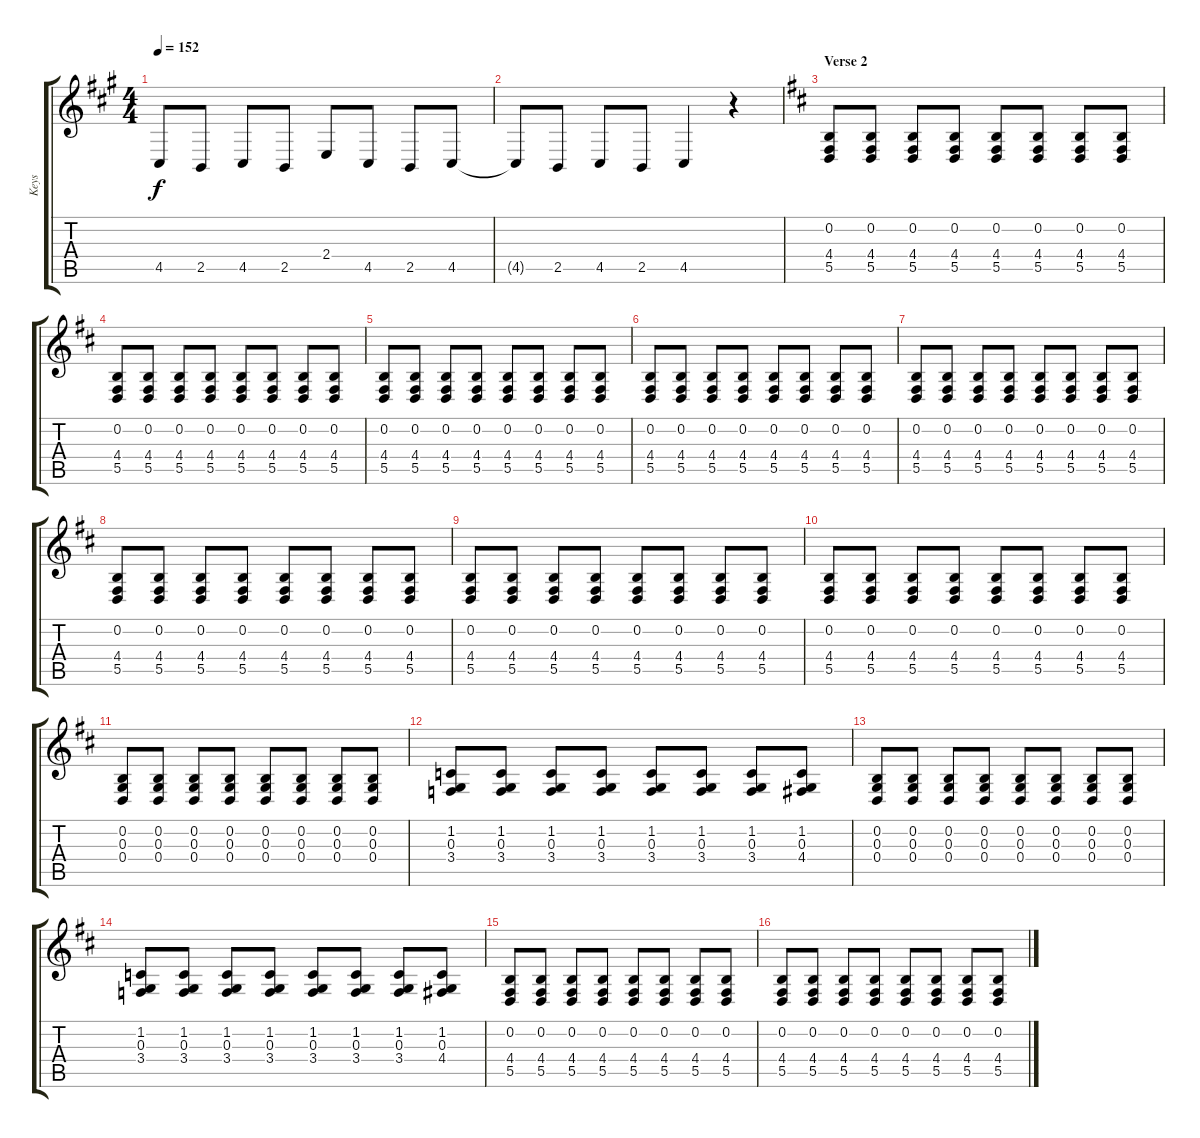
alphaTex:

\track ("Keys" "Keys") {instrument churchorgan}
\staff {score tabs}
\tuning (E4 B3 G3 D3 A2 E2) {hide}
\ts (4 4)
\tempo 152
\clef g2
\ks f#minor
4.5{t}.8{dy f} 2.5.8 4.5.8 2.5.8 2.4.8 4.5.8 2.5.8 4.5.8 |
4.5{t}.8 2.5.8 4.5.8 2.5.8 4.5.4 r.4 |
\section ("" "Verse 2")
\ks bminor
(0.2 4.4 5.5).8 (0.2 4.4 5.5).8 (0.2 4.4 5.5).8 (0.2 4.4 5.5).8 (0.2 4.4 5.5).8 (0.2 4.4 5.5).8 (0.2 4.4 5.5).8 (0.2 4.4 5.5).8 |
(0.2 4.4 5.5).8 (0.2 4.4 5.5).8 (0.2 4.4 5.5).8 (0.2 4.4 5.5).8 (0.2 4.4 5.5).8 (0.2 4.4 5.5).8 (0.2 4.4 5.5).8 (0.2 4.4 5.5).8 |
(0.2 4.4 5.5).8 (0.2 4.4 5.5).8 (0.2 4.4 5.5).8 (0.2 4.4 5.5).8 (0.2 4.4 5.5).8 (0.2 4.4 5.5).8 (0.2 4.4 5.5).8 (0.2 4.4 5.5).8 |
(0.2 4.4 5.5).8 (0.2 4.4 5.5).8 (0.2 4.4 5.5).8 (0.2 4.4 5.5).8 (0.2 4.4 5.5).8 (0.2 4.4 5.5).8 (0.2 4.4 5.5).8 (0.2 4.4 5.5).8 |
(0.2 4.4 5.5).8 (0.2 4.4 5.5).8 (0.2 4.4 5.5).8 (0.2 4.4 5.5).8 (0.2 4.4 5.5).8 (0.2 4.4 5.5).8 (0.2 4.4 5.5).8 (0.2 4.4 5.5).8 |
(0.2 4.4 5.5).8 (0.2 4.4 5.5).8 (0.2 4.4 5.5).8 (0.2 4.4 5.5).8 (0.2 4.4 5.5).8 (0.2 4.4 5.5).8 (0.2 4.4 5.5).8 (0.2 4.4 5.5).8 |
(0.2 4.4 5.5).8 (0.2 4.4 5.5).8 (0.2 4.4 5.5).8 (0.2 4.4 5.5).8 (0.2 4.4 5.5).8 (0.2 4.4 5.5).8 (0.2 4.4 5.5).8 (0.2 4.4 5.5).8 |
(0.2 4.4 5.5).8 (0.2 4.4 5.5).8 (0.2 4.4 5.5).8 (0.2 4.4 5.5).8 (0.2 4.4 5.5).8 (0.2 4.4 5.5).8 (0.2 4.4 5.5).8 (0.2 4.4 5.5).8 |
(0.2 0.3 0.4).8 (0.2 0.3 0.4).8 (0.2 0.3 0.4).8 (0.2 0.3 0.4).8 (0.2 0.3 0.4).8 (0.2 0.3 0.4).8 (0.2 0.3 0.4).8 (0.2 0.3 0.4).8 |
(1.2 0.3 3.4).8 (1.2 0.3 3.4).8 (1.2 0.3 3.4).8 (1.2 0.3 3.4).8 (1.2 0.3 3.4).8 (1.2 0.3 3.4).8 (1.2 0.3 3.4).8 (1.2 0.3 4.4).8 |
(0.2 0.3 0.4).8 (0.2 0.3 0.4).8 (0.2 0.3 0.4).8 (0.2 0.3 0.4).8 (0.2 0.3 0.4).8 (0.2 0.3 0.4).8 (0.2 0.3 0.4).8 (0.2 0.3 0.4).8 |
(1.2 0.3 3.4).8 (1.2 0.3 3.4).8 (1.2 0.3 3.4).8 (1.2 0.3 3.4).8 (1.2 0.3 3.4).8 (1.2 0.3 3.4).8 (1.2 0.3 3.4).8 (1.2 0.3 4.4).8 |
(0.2 4.4 5.5).8 (0.2 4.4 5.5).8 (0.2 4.4 5.5).8 (0.2 4.4 5.5).8 (0.2 4.4 5.5).8 (0.2 4.4 5.5).8 (0.2 4.4 5.5).8 (0.2 4.4 5.5).8 |
(0.2 4.4 5.5).8 (0.2 4.4 5.5).8 (0.2 4.4 5.5).8 (0.2 4.4 5.5).8 (0.2 4.4 5.5).8 (0.2 4.4 5.5).8 (0.2 4.4 5.5).8 (0.2 4.4 5.5).8
